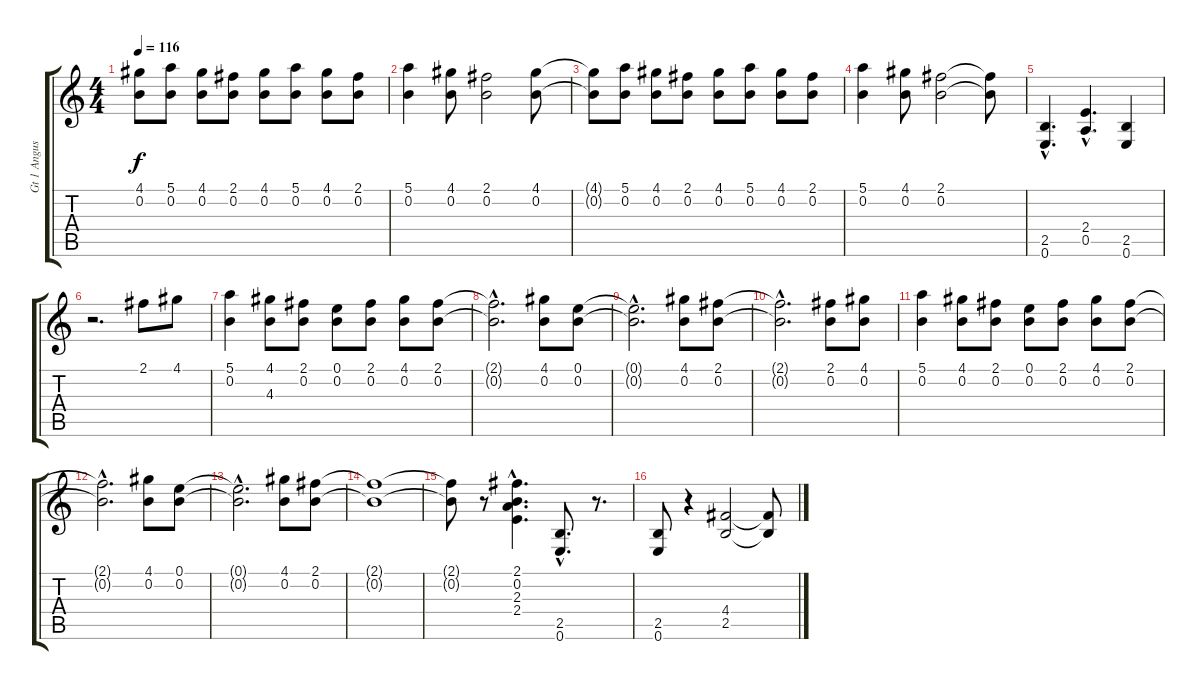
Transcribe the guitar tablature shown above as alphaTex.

\track ("Gt 1 Angus" "Gt 1 Angus") {instrument overdrivenguitar}
\staff {score tabs}
\tuning (E4 B3 G3 D3 A2 E2) {hide}
\ts (4 4)
\tempo 116
\clef g2
\ks c
(4.1{t} 0.2{t}).8{dy f} (5.1 0.2).8 (4.1 0.2).8 (2.1 0.2).8 (4.1 0.2).8 (5.1 0.2).8 (4.1 0.2).8 (2.1 0.2).8 |
(5.1 0.2).4 (4.1 0.2).8 (2.1 0.2).2 (4.1 0.2).8 |
(4.1{t} 0.2{t}).8 (5.1 0.2).8 (4.1 0.2).8 (2.1 0.2).8 (4.1 0.2).8 (5.1 0.2).8 (4.1 0.2).8 (2.1 0.2).8 |
(5.1 0.2).4 (4.1 0.2).8 (2.1 0.2).2 (2.1{t} 0.2{t}).8 |
(2.5{hac} 0.6{hac}).4{d} (2.4{hac} 0.5{hac}).4{d} (2.5 0.6).4 |
r.2{d} 2.1.8 4.1.8 |
(5.1 0.2).4 (4.1 4.3).8 (2.1 0.2).8 (0.1 0.2).8 (2.1 0.2).8 (4.1 0.2).8 (2.1 0.2).8 |
(2.1{hac t} 0.2{hac t}).2{d} (4.1 0.2).8 (0.1 0.2).8 |
(0.1{hac t} 0.2{hac t}).2{d} (4.1 0.2).8 (2.1 0.2).8 |
(2.1{hac t} 0.2{hac t}).2{d} (2.1 0.2).8 (4.1 0.2).8 |
(5.1 0.2).4 (4.1 0.2).8 (2.1 0.2).8 (0.1 0.2).8 (2.1 0.2).8 (4.1 0.2).8 (2.1 0.2).8 |
(2.1{hac t} 0.2{hac t}).2{d} (4.1 0.2).8 (0.1 0.2).8 |
(0.1{hac t} 0.2{hac t}).2{d} (4.1 0.2).8 (2.1 0.2).8 |
(2.1{t} 0.2{t}).1 |
(2.1{t} 0.2{t}).8 r.8 (2.1{hac} 0.2{hac} 2.3{hac} 2.4{hac}).4{d} (2.5{hac} 0.6{hac}).8{d} r.8{d} |
(2.5 0.6).8 r.4 (4.4 2.5).2 (4.4{t} 2.5{t}).8
